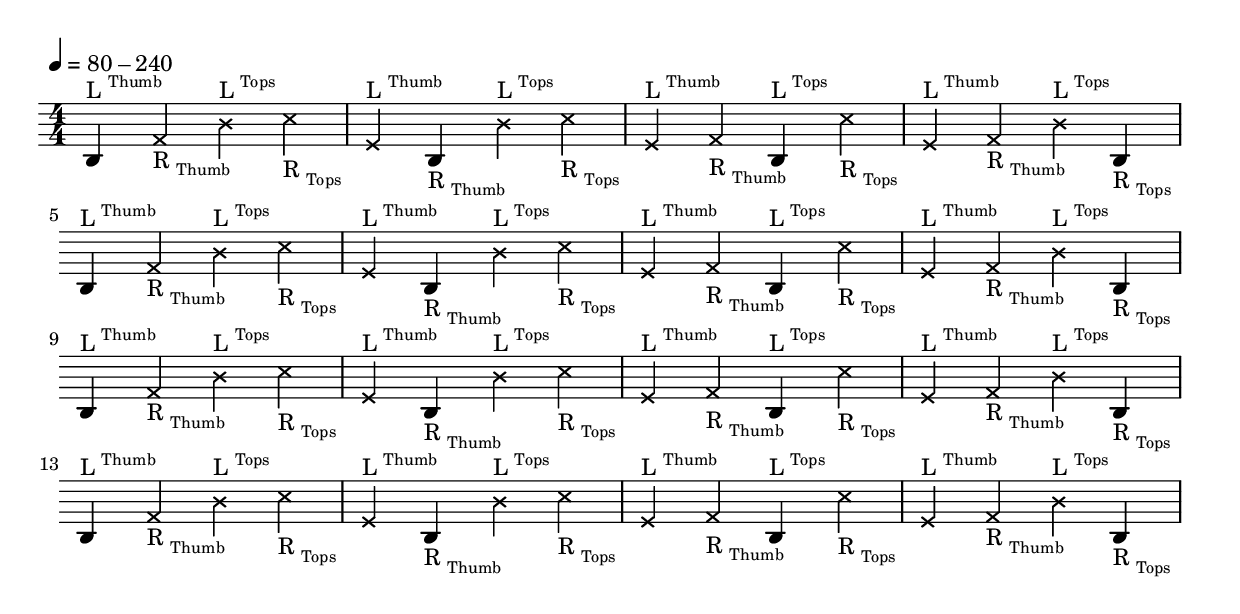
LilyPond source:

\version "2.24.1"
\include "../../global.ly"

\layout {
  indent = -3.5
}

\relative {
  \defaultScoreSettings
  \tempo 4 = 80 - 240
  \time 4/4

  \rimNote

  \repeat unfold 4 { 
    \once \defaultNote  b4^\LThumbTop                    f'_\RThumbBtm                     b^\LTopsTop                     c_\RTopsBtm 
                       e,4^\LThumbTop \once \defaultNote  b_\RThumbBtm                    b'^\LTopsTop                     c_\RTopsBtm 
                       e,4^\LThumbTop                     f_\RThumbBtm \once \defaultNote b,^\LTopsTop                    c'_\RTopsBtm 
                       e,4^\LThumbTop                     f_\RThumbBtm                     b^\LTopsTop \once \defaultNote b,_\RTopsBtm 
    \break
  }

  \resetNoteHead
}